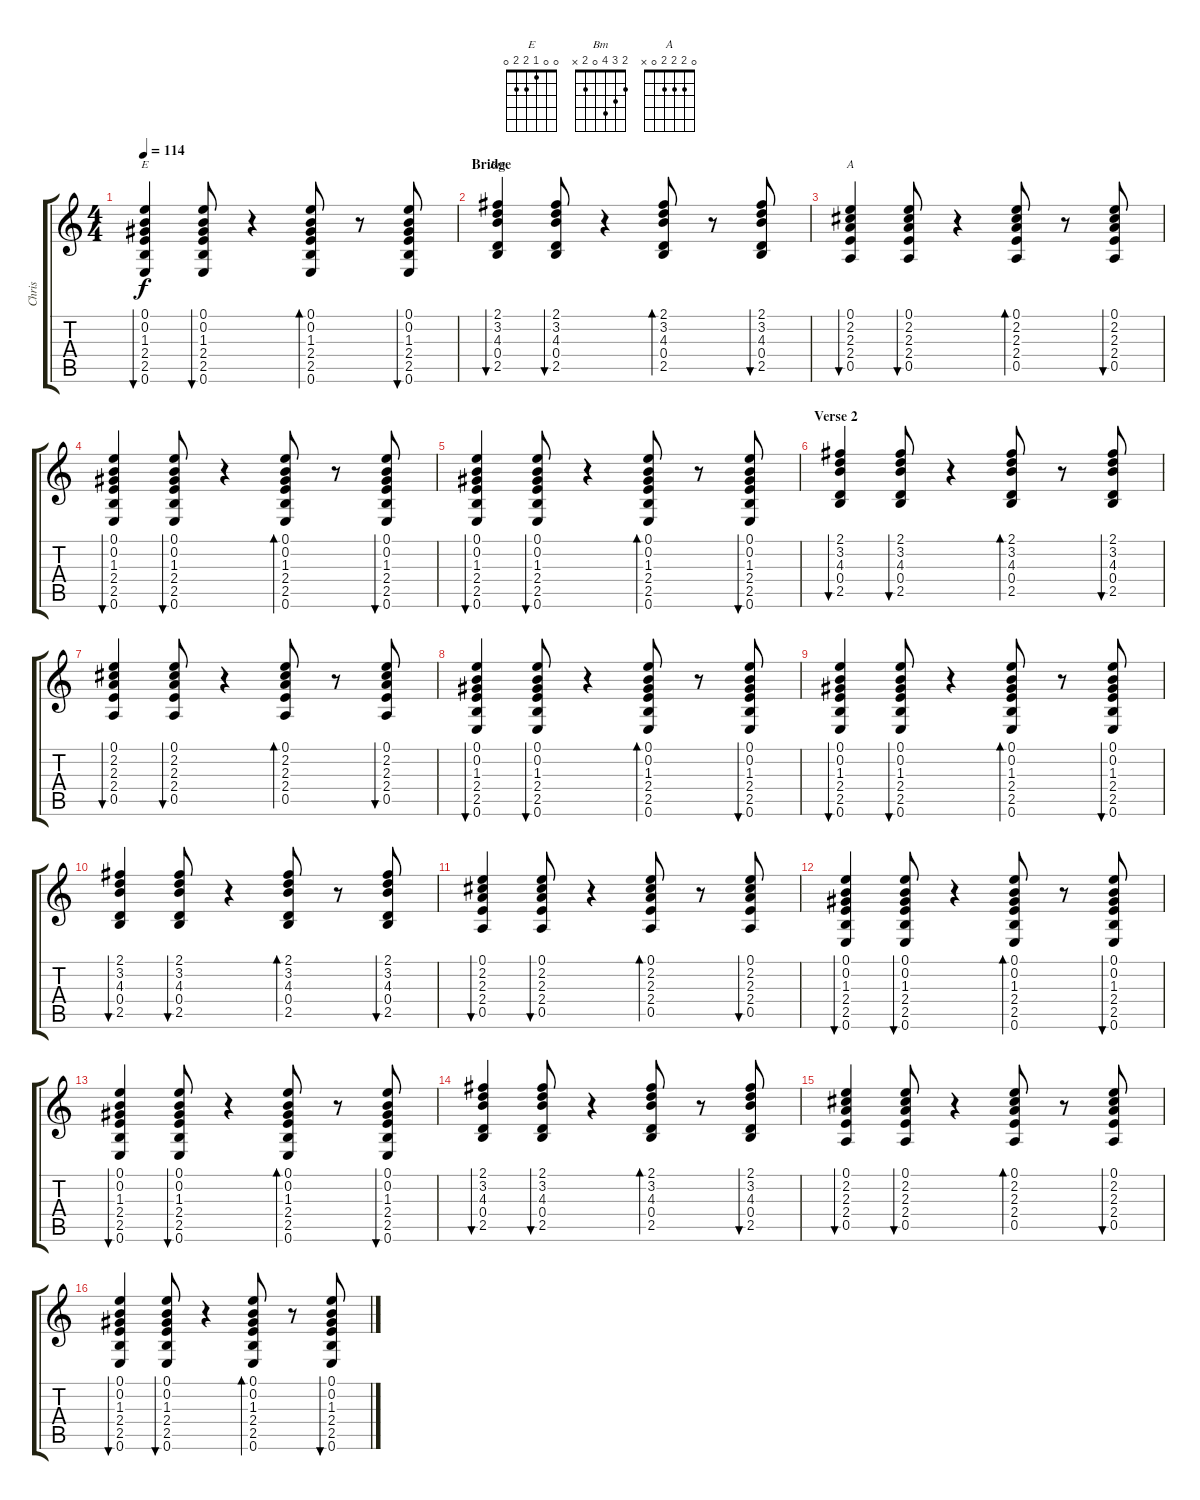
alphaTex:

\track ("Chris" "Chris") {instrument acousticguitarsteel}
\staff {score tabs}
\tuning (E4 B3 G3 D3 A2 E2) {hide}
\chord ("E" 0 0 1 2 2 0)
\chord ("Bm" 2 3 4 0 2 x)
\chord ("A" 0 2 2 2 0 x)
\ts (4 4)
\tempo 114
\clef g2
\ks c
(0.1 0.2 1.3 2.4 2.5 0.6).4{bu 60 ch "E" dy f} (0.1 0.2 1.3 2.4 2.5 0.6).8{bu 60} r.4 (0.1 0.2 1.3 2.4 2.5 0.6).8{bd 60} r.8 (0.1 0.2 1.3 2.4 2.5 0.6).8{bu 60} |
\section ("" "Bridge")
(2.1 3.2 4.3 0.4 2.5).4{bu 60 ch "Bm"} (2.1 3.2 4.3 0.4 2.5).8{bu 60} r.4 (2.1 3.2 4.3 0.4 2.5).8{bd 60} r.8 (2.1 3.2 4.3 0.4 2.5).8{bu 60} |
(0.1 2.2 2.3 2.4 0.5).4{bu 60 ch "A"} (0.1 2.2 2.3 2.4 0.5).8{bu 60} r.4 (0.1 2.2 2.3 2.4 0.5).8{bd 60} r.8 (0.1 2.2 2.3 2.4 0.5).8{bu 60} |
(0.1 0.2 1.3 2.4 2.5 0.6).4{bu 60} (0.1 0.2 1.3 2.4 2.5 0.6).8{bu 60} r.4 (0.1 0.2 1.3 2.4 2.5 0.6).8{bd 60} r.8 (0.1 0.2 1.3 2.4 2.5 0.6).8{bu 60} |
(0.1 0.2 1.3 2.4 2.5 0.6).4{bu 60} (0.1 0.2 1.3 2.4 2.5 0.6).8{bu 60} r.4 (0.1 0.2 1.3 2.4 2.5 0.6).8{bd 60} r.8 (0.1 0.2 1.3 2.4 2.5 0.6).8{bu 60} |
\section ("" "Verse 2")
(2.1 3.2 4.3 0.4 2.5).4{bu 60} (2.1 3.2 4.3 0.4 2.5).8{bu 60} r.4 (2.1 3.2 4.3 0.4 2.5).8{bd 60} r.8 (2.1 3.2 4.3 0.4 2.5).8{bu 60} |
(0.1 2.2 2.3 2.4 0.5).4{bu 60} (0.1 2.2 2.3 2.4 0.5).8{bu 60} r.4 (0.1 2.2 2.3 2.4 0.5).8{bd 60} r.8 (0.1 2.2 2.3 2.4 0.5).8{bu 60} |
(0.1 0.2 1.3 2.4 2.5 0.6).4{bu 60} (0.1 0.2 1.3 2.4 2.5 0.6).8{bu 60} r.4 (0.1 0.2 1.3 2.4 2.5 0.6).8{bd 60} r.8 (0.1 0.2 1.3 2.4 2.5 0.6).8{bu 60} |
(0.1 0.2 1.3 2.4 2.5 0.6).4{bu 60} (0.1 0.2 1.3 2.4 2.5 0.6).8{bu 60} r.4 (0.1 0.2 1.3 2.4 2.5 0.6).8{bd 60} r.8 (0.1 0.2 1.3 2.4 2.5 0.6).8{bu 60} |
(2.1 3.2 4.3 0.4 2.5).4{bu 60} (2.1 3.2 4.3 0.4 2.5).8{bu 60} r.4 (2.1 3.2 4.3 0.4 2.5).8{bd 60} r.8 (2.1 3.2 4.3 0.4 2.5).8{bu 60} |
(0.1 2.2 2.3 2.4 0.5).4{bu 60} (0.1 2.2 2.3 2.4 0.5).8{bu 60} r.4 (0.1 2.2 2.3 2.4 0.5).8{bd 60} r.8 (0.1 2.2 2.3 2.4 0.5).8{bu 60} |
(0.1 0.2 1.3 2.4 2.5 0.6).4{bu 60} (0.1 0.2 1.3 2.4 2.5 0.6).8{bu 60} r.4 (0.1 0.2 1.3 2.4 2.5 0.6).8{bd 60} r.8 (0.1 0.2 1.3 2.4 2.5 0.6).8{bu 60} |
(0.1 0.2 1.3 2.4 2.5 0.6).4{bu 60} (0.1 0.2 1.3 2.4 2.5 0.6).8{bu 60} r.4 (0.1 0.2 1.3 2.4 2.5 0.6).8{bd 60} r.8 (0.1 0.2 1.3 2.4 2.5 0.6).8{bu 60} |
(2.1 3.2 4.3 0.4 2.5).4{bu 60} (2.1 3.2 4.3 0.4 2.5).8{bu 60} r.4 (2.1 3.2 4.3 0.4 2.5).8{bd 60} r.8 (2.1 3.2 4.3 0.4 2.5).8{bu 60} |
(0.1 2.2 2.3 2.4 0.5).4{bu 60} (0.1 2.2 2.3 2.4 0.5).8{bu 60} r.4 (0.1 2.2 2.3 2.4 0.5).8{bd 60} r.8 (0.1 2.2 2.3 2.4 0.5).8{bu 60} |
(0.1 0.2 1.3 2.4 2.5 0.6).4{bu 60} (0.1 0.2 1.3 2.4 2.5 0.6).8{bu 60} r.4 (0.1 0.2 1.3 2.4 2.5 0.6).8{bd 60} r.8 (0.1 0.2 1.3 2.4 2.5 0.6).8{bu 60}
